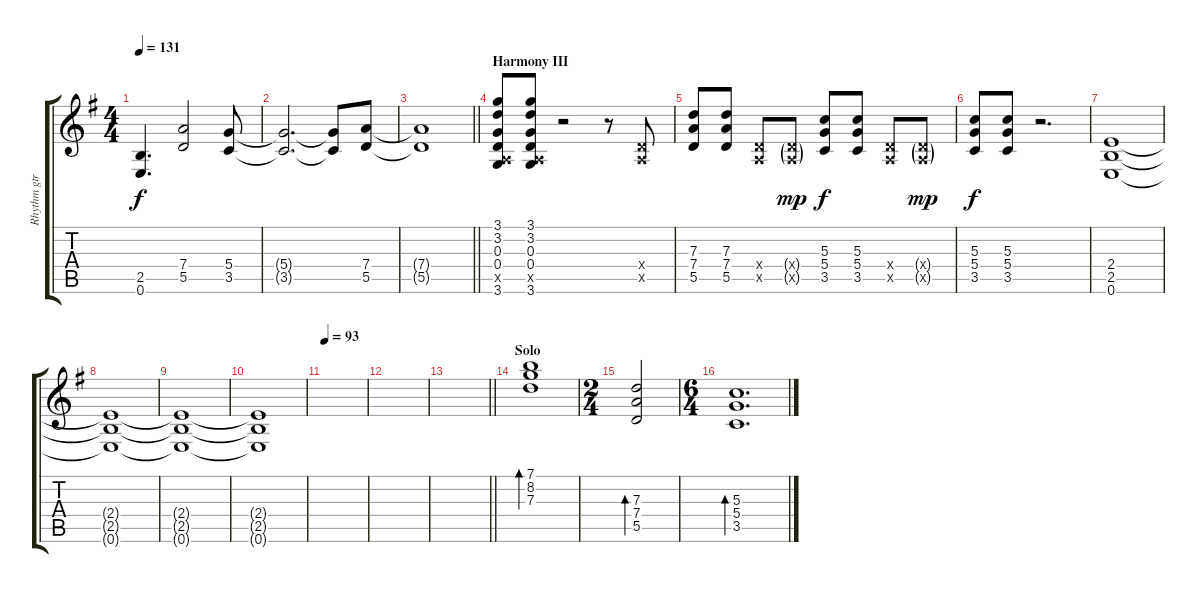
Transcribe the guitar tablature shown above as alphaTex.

\track ("Rhythm gtr." "Rhythm gtr") {instrument electricguitarclean}
\staff {score tabs}
\tuning (E4 B3 G3 D3 A2 E2) {hide}
\ts (4 4)
\tempo 131
\clef g2
\ks g
(2.5{t} 0.6{t}).4{d dy f} (7.4 5.5).2 (5.4 3.5).8 |
(5.4{t} 3.5{t}).2{d} (5.4{t} 3.5{t}).8 (7.4 5.5).8 |
\barLineRight lightlight
(7.4{t} 5.5{t}).1 |
\section ("" "Harmony III")
(3.1 3.2 0.3 0.4 0.5{x} 3.6).8{balance 8} (3.1 3.2 0.3 0.4 0.5{x} 3.6).8 r.2 r.8 (0.4{x} 0.5{x}).8 |
(7.3 7.4 5.5).8 (7.3 7.4 5.5).8 (0.4{x} 0.5{x}).8 (0.4{g x} 0.5{g x}).8{dy mp} (5.3 5.4 3.5).8{dy f} (5.3 5.4 3.5).8 (0.4{x} 0.5{x}).8 (0.4{g x} 0.5{g x}).8{dy mp} |
(5.3 5.4 3.5).8{dy f} (5.3 5.4 3.5).8 r.2{d} |
(2.4 2.5 0.6).1{volume 0} |
(2.4{t} 2.5{t} 0.6{t}).1 |
(2.4{t} 2.5{t} 0.6{t}).1 |
(2.4{t} 2.5{t} 0.6{t}).1 |
\tempo 93
|
|
\barLineRight lightlight
|
\section ("" "Solo")
(7.1 8.2 7.3).1{bd 60 volume 13 instrument electricguitarclean} |
\ts (2 4)
(7.3 7.4 5.5).2{bd 60} |
\ts (6 4)
(5.3 5.4 3.5).1{d bd 60}
